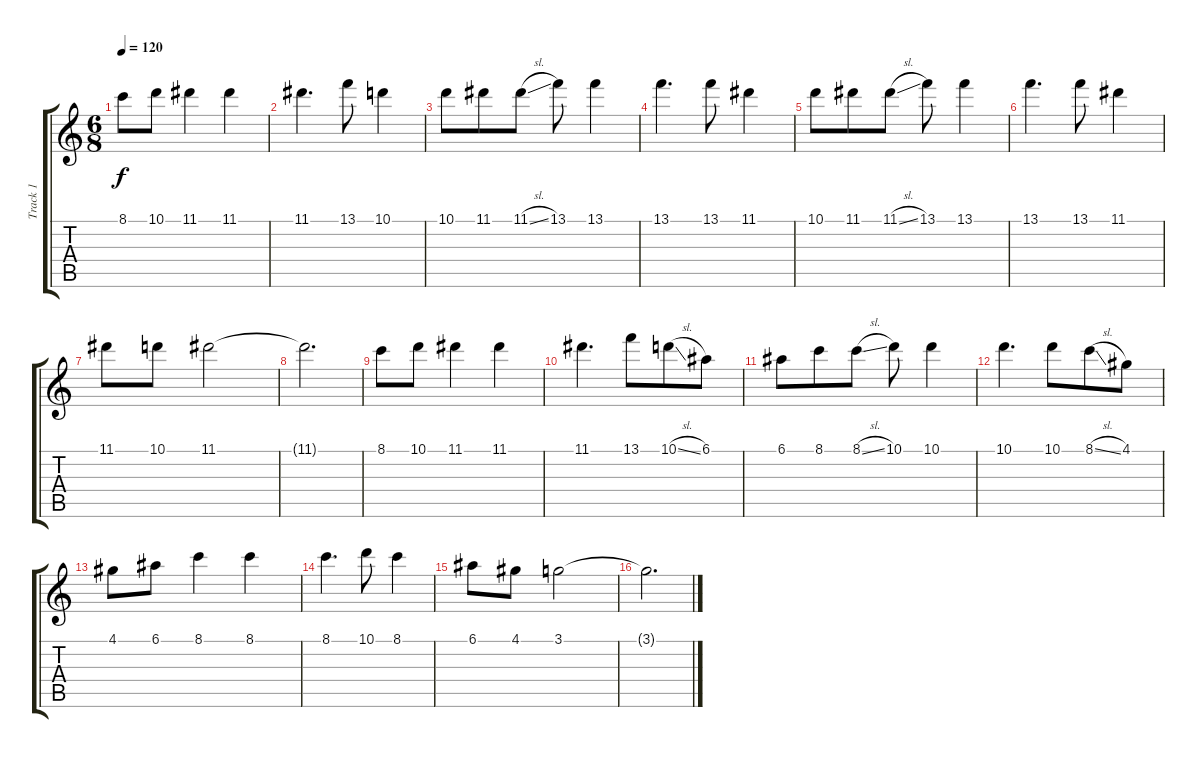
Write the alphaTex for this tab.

\track ("Track 1" "Track 1") {instrument acousticguitarsteel}
\staff {score tabs}
\tuning (E4 B3 G3 D3 A2 E2) {hide}
\ts (6 8)
\tempo 120
\clef g2
\ks c
8.1.8{dy f} 10.1.8 11.1.4 11.1.4 |
11.1.4{d} 13.1.8 10.1.4 |
10.1.8 11.1.8 11.1{sl}.8 13.1.8 13.1.4 |
13.1.4{d} 13.1.8 11.1.4 |
10.1.8 11.1.8 11.1{sl}.8 13.1.8 13.1.4 |
13.1.4{d} 13.1.8 11.1.4 |
11.1.8 10.1.8 11.1.2 |
11.1{t}.2{d} |
8.1.8 10.1.8 11.1.4 11.1.4 |
11.1.4{d} 13.1.8 10.1{sl}.8 6.1.8 |
6.1.8 8.1.8 8.1{sl}.8 10.1.8 10.1.4 |
10.1.4{d} 10.1.8 8.1{sl}.8 4.1.8 |
4.1.8 6.1.8 8.1.4 8.1.4 |
8.1.4{d} 10.1.8 8.1.4 |
6.1.8 4.1.8 3.1.2 |
3.1{t}.2{d}
